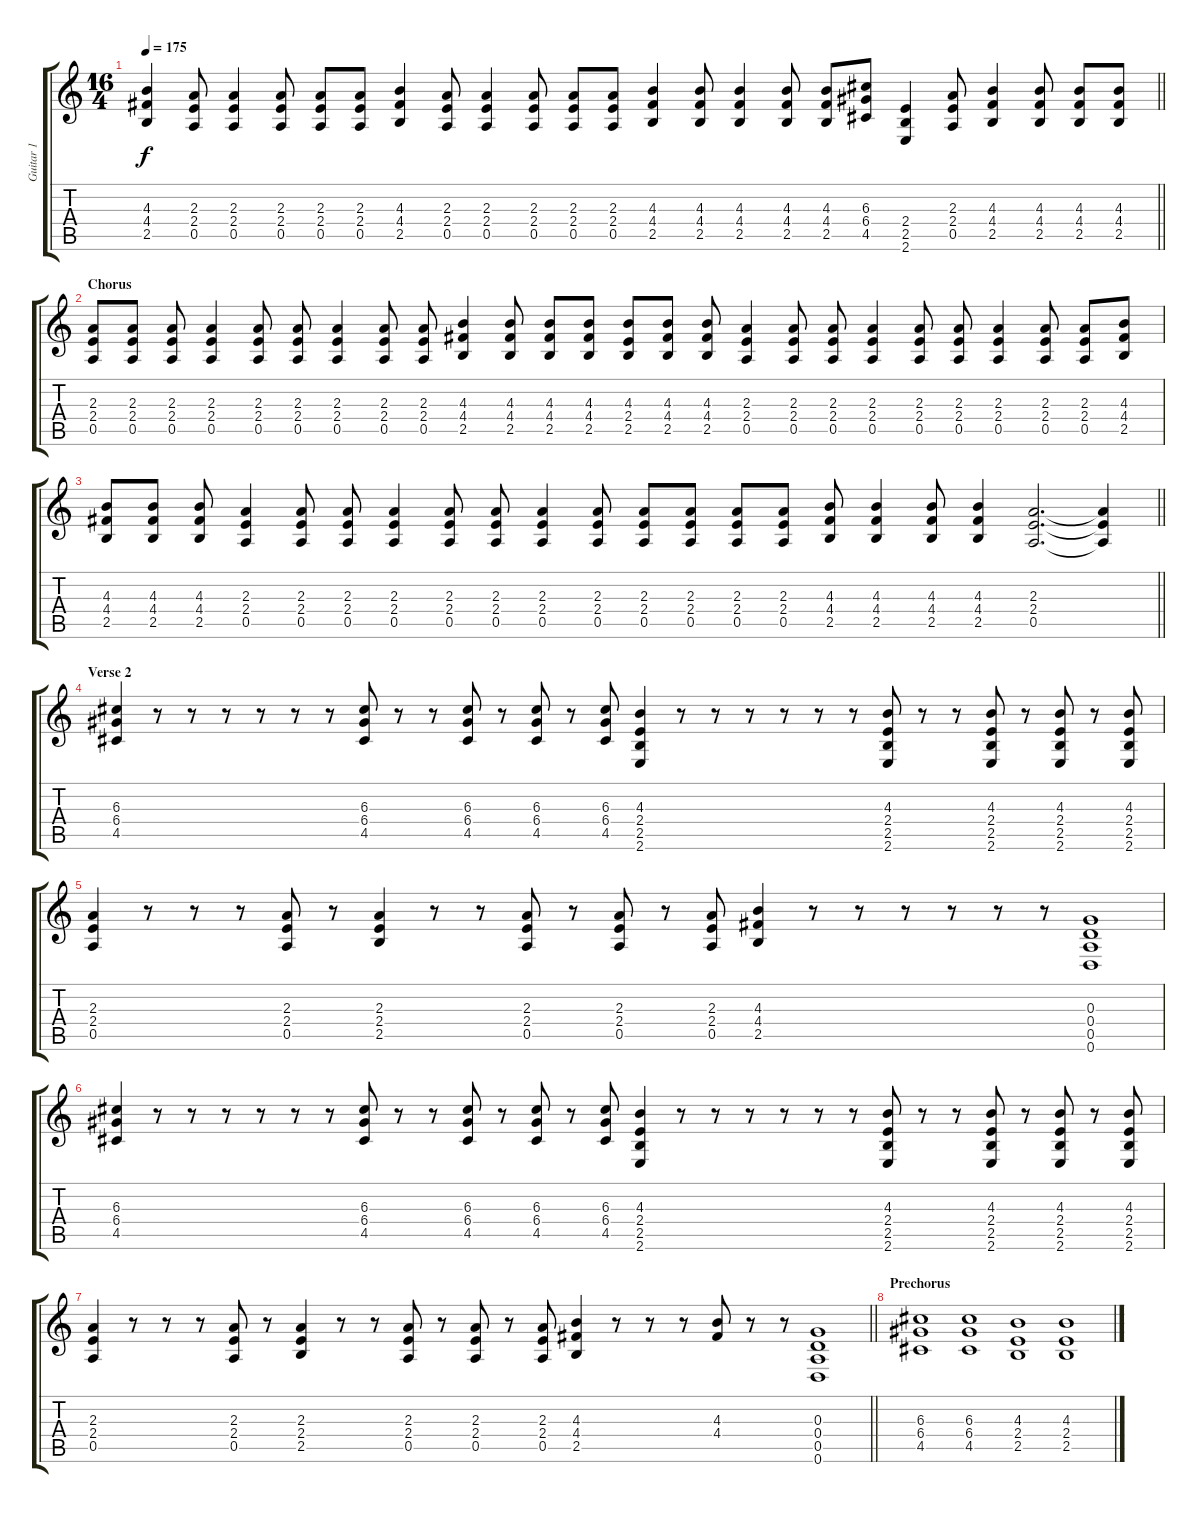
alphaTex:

\track ("Guitar 1" "Guitar 1") {instrument distortionguitar}
\staff {score tabs}
\tuning (E4 B3 G3 D3 A2 D2) {hide}
\ts (16 4)
\tempo 175
\clef g2
\barLineRight lightlight
\ks c
(4.3 4.4 2.5).4{dy f} (2.3 2.4 0.5).8 (2.3 2.4 0.5).4 (2.3 2.4 0.5).8 (2.3 2.4 0.5).8 (2.3 2.4 0.5).8 (4.3 4.4 2.5).4 (2.3 2.4 0.5).8 (2.3 2.4 0.5).4 (2.3 2.4 0.5).8 (2.3 2.4 0.5).8 (2.3 2.4 0.5).8 (4.3 4.4 2.5).4 (4.3 4.4 2.5).8 (4.3 4.4 2.5).4 (4.3 4.4 2.5).8 (4.3 4.4 2.5).8 (6.3 6.4 4.5).8 (2.4 2.5 2.6).4 (2.3 2.4 0.5).8 (4.3 4.4 2.5).4 (4.3 4.4 2.5).8 (4.3 4.4 2.5).8 (4.3 4.4 2.5).8 |
\section ("" "Chorus")
(2.3 2.4 0.5).8 (2.3 2.4 0.5).8 (2.3 2.4 0.5).8 (2.3 2.4 0.5).4 (2.3 2.4 0.5).8 (2.3 2.4 0.5).8 (2.3 2.4 0.5).4 (2.3 2.4 0.5).8 (2.3 2.4 0.5).8 (4.3 4.4 2.5).4 (4.3 4.4 2.5).8 (4.3 4.4 2.5).8 (4.3 4.4 2.5).8 (4.3 2.4 2.5).8 (4.3 4.4 2.5).8 (4.3 4.4 2.5).8 (2.3 2.4 0.5).4 (2.3 2.4 0.5).8 (2.3 2.4 0.5).8 (2.3 2.4 0.5).4 (2.3 2.4 0.5).8 (2.3 2.4 0.5).8 (2.3 2.4 0.5).4 (2.3 2.4 0.5).8 (2.3 2.4 0.5).8 (4.3 4.4 2.5).8 |
\barLineRight lightlight
(4.3 4.4 2.5).8 (4.3 4.4 2.5).8 (4.3 4.4 2.5).8 (2.3 2.4 0.5).4 (2.3 2.4 0.5).8 (2.3 2.4 0.5).8 (2.3 2.4 0.5).4 (2.3 2.4 0.5).8 (2.3 2.4 0.5).8 (2.3 2.4 0.5).4 (2.3 2.4 0.5).8 (2.3 2.4 0.5).8 (2.3 2.4 0.5).8 (2.3 2.4 0.5).8 (2.3 2.4 0.5).8 (4.3 4.4 2.5).8 (4.3 4.4 2.5).4 (4.3 4.4 2.5).8 (4.3 4.4 2.5).4 (2.3 2.4 0.5).2{d} (2.3{t} 2.4{t} 0.5{t}).4 |
\section ("" "Verse 2")
(6.3 6.4 4.5).4 r.8 r.8 r.8 r.8 r.8 r.8 (6.3 6.4 4.5).8 r.8 r.8 (6.3 6.4 4.5).8 r.8 (6.3 6.4 4.5).8 r.8 (6.3 6.4 4.5).8 (4.3 2.4 2.5 2.6).4 r.8 r.8 r.8 r.8 r.8 r.8 (4.3 2.4 2.5 2.6).8 r.8 r.8 (4.3 2.4 2.5 2.6).8 r.8 (4.3 2.4 2.5 2.6).8 r.8 (4.3 2.4 2.5 2.6).8 |
(2.3 2.4 0.5).4 r.8 r.8 r.8 (2.3 2.4 0.5).8 r.8 (2.3 2.4 2.5).4 r.8 r.8 (2.3 2.4 0.5).8 r.8 (2.3 2.4 0.5).8 r.8 (2.3 2.4 0.5).8 (4.3 4.4 2.5).4 r.8 r.8 r.8 r.8 r.8 r.8 (0.3 0.4 0.5 0.6).1{instrument guitarfretnoise} |
(6.3 6.4 4.5).4{instrument distortionguitar} r.8 r.8 r.8 r.8 r.8 r.8 (6.3 6.4 4.5).8 r.8 r.8 (6.3 6.4 4.5).8 r.8 (6.3 6.4 4.5).8 r.8 (6.3 6.4 4.5).8 (4.3 2.4 2.5 2.6).4 r.8 r.8 r.8 r.8 r.8 r.8 (4.3 2.4 2.5 2.6).8 r.8 r.8 (4.3 2.4 2.5 2.6).8 r.8 (4.3 2.4 2.5 2.6).8 r.8 (4.3 2.4 2.5 2.6).8 |
\barLineRight lightlight
(2.3 2.4 0.5).4 r.8 r.8 r.8 (2.3 2.4 0.5).8 r.8 (2.3 2.4 2.5).4 r.8 r.8 (2.3 2.4 0.5).8 r.8 (2.3 2.4 0.5).8 r.8 (2.3 2.4 0.5).8 (4.3 4.4 2.5).4 r.8 r.8 r.8 (4.3 4.4).8 r.8 r.8 (0.3 0.4 0.5 0.6).1{instrument guitarfretnoise} |
\section ("" "Prechorus")
(6.3 6.4 4.5).1{instrument distortionguitar} (6.3 6.4 4.5).1 (4.3 2.4 2.5).1 (4.3 2.4 2.5).1
